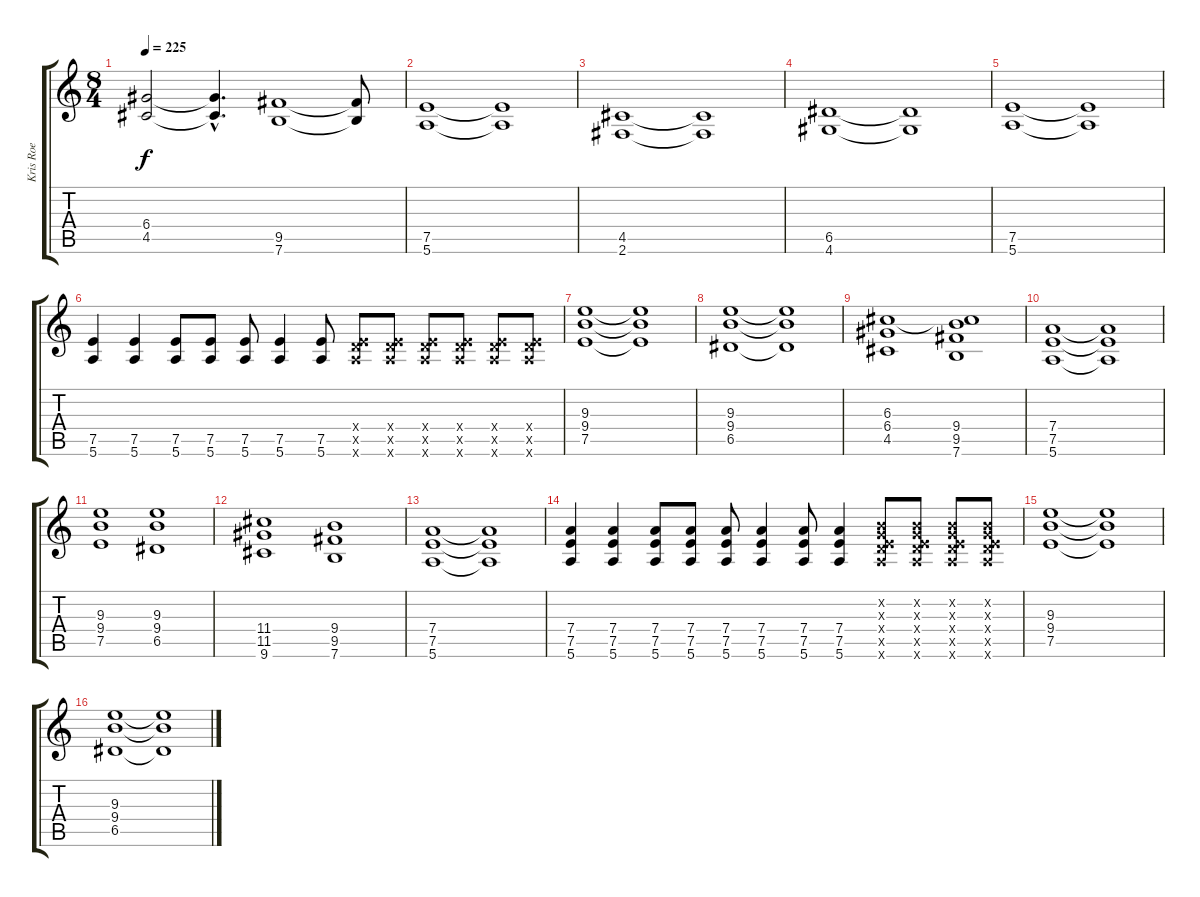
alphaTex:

\track ("Kris Roe" "Kris Roe") {instrument distortionguitar}
\staff {score tabs}
\tuning (E4 B3 G3 D3 A2 E2) {hide}
\ts (8 4)
\tempo 225
\clef g2
\ks c
(6.4 4.5).2{dy f} (6.4{hac t} 4.5{hac t}).4{d} (9.5 7.6).1 (9.5{t} 7.6{t}).8 |
(7.5 5.6).1 (7.5{t} 5.6{t}).1 |
(4.5 2.6).1 (4.5{t} 2.6{t}).1 |
(6.5 4.6).1 (6.5{t} 4.6{t}).1 |
(7.5 5.6).1 (7.5{t} 5.6{t}).1 |
(7.5 5.6).4 (7.5 5.6).4 (7.5 5.6).8 (7.5 5.6).8 (7.5 5.6).8 (7.5 5.6).4 (7.5 5.6).8 (0.4{x} 7.5{x} 5.6{x}).8 (0.4{x} 7.5{x} 5.6{x}).8 (0.4{x} 7.5{x} 5.6{x}).8 (0.4{x} 7.5{x} 5.6{x}).8 (0.4{x} 7.5{x} 5.6{x}).8 (0.4{x} 7.5{x} 5.6{x}).8 |
(9.3 9.4 7.5).1{instrument distortionguitar} (9.3{t} 9.4{t} 7.5{t}).1 |
(9.3 9.4 6.5).1 (9.3{t} 9.4{t} 6.5{t}).1 |
(6.3 6.4 4.5).1 (6.3{t} 9.4 9.5 7.6).1 |
(7.4 7.5 5.6).1 (7.4{t} 7.5{t} 5.6{t}).1 |
(9.3 9.4 7.5).1 (9.3 9.4 6.5).1 |
(11.4 11.5 9.6).1 (9.4 9.5 7.6).1 |
(7.4 7.5 5.6).1 (7.4{t} 7.5{t} 5.6{t}).1 |
(7.4 7.5 5.6).4 (7.4 7.5 5.6).4 (7.4 7.5 5.6).8 (7.4 7.5 5.6).8 (7.4 7.5 5.6).8 (7.4 7.5 5.6).4 (7.4 7.5 5.6).8 (7.4 7.5 5.6).4 (0.2{x} 0.3{x} 0.4{x} 7.5{x} 5.6{x}).8{volume 16} (0.2{x} 0.3{x} 0.4{x} 7.5{x} 5.6{x}).8 (0.2{x} 0.3{x} 0.4{x} 7.5{x} 5.6{x}).8 (0.2{x} 0.3{x} 0.4{x} 7.5{x} 5.6{x}).8 |
(9.3 9.4 7.5).1{instrument distortionguitar} (9.3{t} 9.4{t} 7.5{t}).1 |
(9.3 9.4 6.5).1 (9.3{t} 9.4{t} 6.5{t}).1
